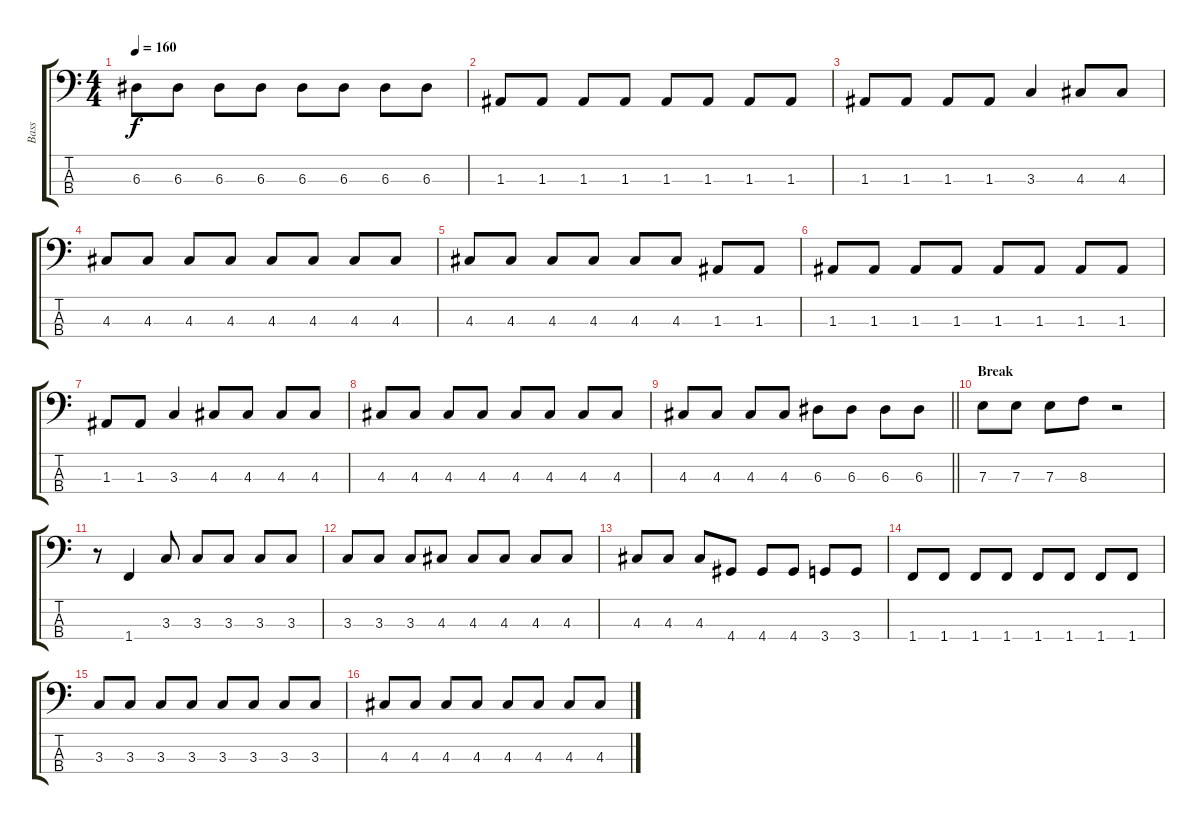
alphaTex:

\track ("Bass" "Bass") {instrument electricbassfinger}
\staff {score tabs}
\tuning (G2 D2 A1 E1) {hide}
\ts (4 4)
\tempo 160
\clef f4
\ks c
6.3.8{dy f} 6.3.8 6.3.8 6.3.8 6.3.8 6.3.8 6.3.8 6.3.8 |
1.3.8 1.3.8 1.3.8 1.3.8 1.3.8 1.3.8 1.3.8 1.3.8 |
1.3.8 1.3.8 1.3.8 1.3.8 3.3.4 4.3.8 4.3.8 |
4.3.8 4.3.8 4.3.8 4.3.8 4.3.8 4.3.8 4.3.8 4.3.8 |
4.3.8 4.3.8 4.3.8 4.3.8 4.3.8 4.3.8 1.3.8 1.3.8 |
1.3.8 1.3.8 1.3.8 1.3.8 1.3.8 1.3.8 1.3.8 1.3.8 |
1.3.8 1.3.8 3.3.4 4.3.8 4.3.8 4.3.8 4.3.8 |
4.3.8 4.3.8 4.3.8 4.3.8 4.3.8 4.3.8 4.3.8 4.3.8 |
\barLineRight lightlight
4.3.8 4.3.8 4.3.8 4.3.8 6.3.8 6.3.8 6.3.8 6.3.8 |
\section ("" "Break")
7.3.8 7.3.8 7.3.8 8.3.8 r.2 |
r.8 1.4.4 3.3.8 3.3.8 3.3.8 3.3.8 3.3.8 |
3.3.8 3.3.8 3.3.8 4.3.8 4.3.8 4.3.8 4.3.8 4.3.8 |
4.3.8 4.3.8 4.3.8 4.4.8 4.4.8 4.4.8 3.4.8 3.4.8 |
1.4.8 1.4.8 1.4.8 1.4.8 1.4.8 1.4.8 1.4.8 1.4.8 |
3.3.8 3.3.8 3.3.8 3.3.8 3.3.8 3.3.8 3.3.8 3.3.8 |
4.3.8 4.3.8 4.3.8 4.3.8 4.3.8 4.3.8 4.3.8 4.3.8
